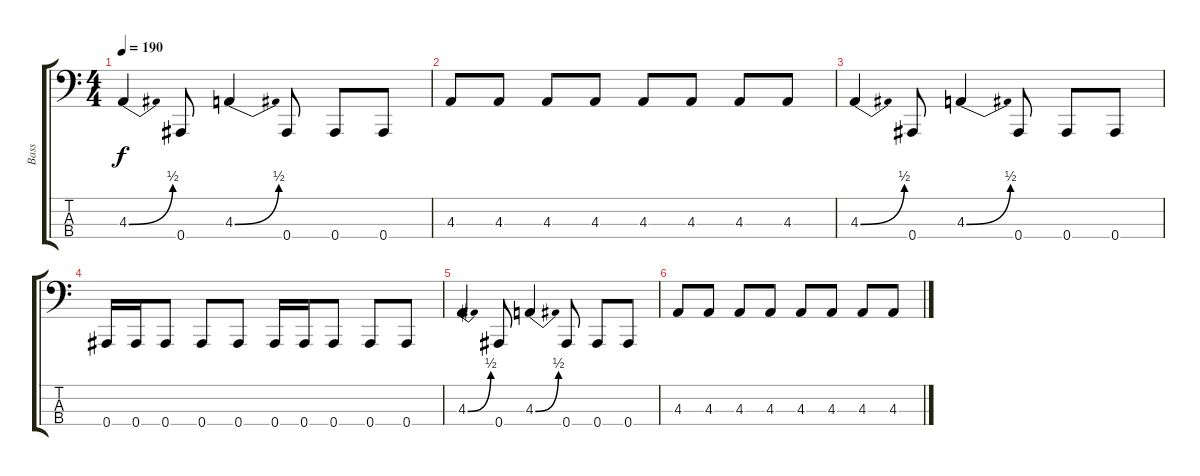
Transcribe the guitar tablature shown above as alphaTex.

\track ("Bass" "Bass") {instrument electricbasspick}
\staff {score tabs}
\tuning (Eb2 Bb1 F1 Bb0) {hide}
\ts (4 4)
\tempo 190
\clef f4
\ks c
4.3{be (bend 0 0 60 2)}.4{dy f} 0.4.8 4.3{be (bend 0 0 60 2)}.4 0.4.8 0.4.8 0.4.8 |
4.3.8 4.3.8 4.3.8 4.3.8 4.3.8 4.3.8 4.3.8 4.3.8 |
4.3{be (bend 0 0 60 2)}.4 0.4.8 4.3{be (bend 0 0 60 2)}.4 0.4.8 0.4.8 0.4.8 |
0.4.16 0.4.16 0.4.8 0.4.8 0.4.8 0.4.16 0.4.16 0.4.8 0.4.8 0.4.8 |
4.3{be (bend 0 0 60 2)}.4 0.4.8 4.3{be (bend 0 0 60 2)}.4 0.4.8 0.4.8 0.4.8 |
4.3.8 4.3.8 4.3.8 4.3.8 4.3.8 4.3.8 4.3.8 4.3.8
